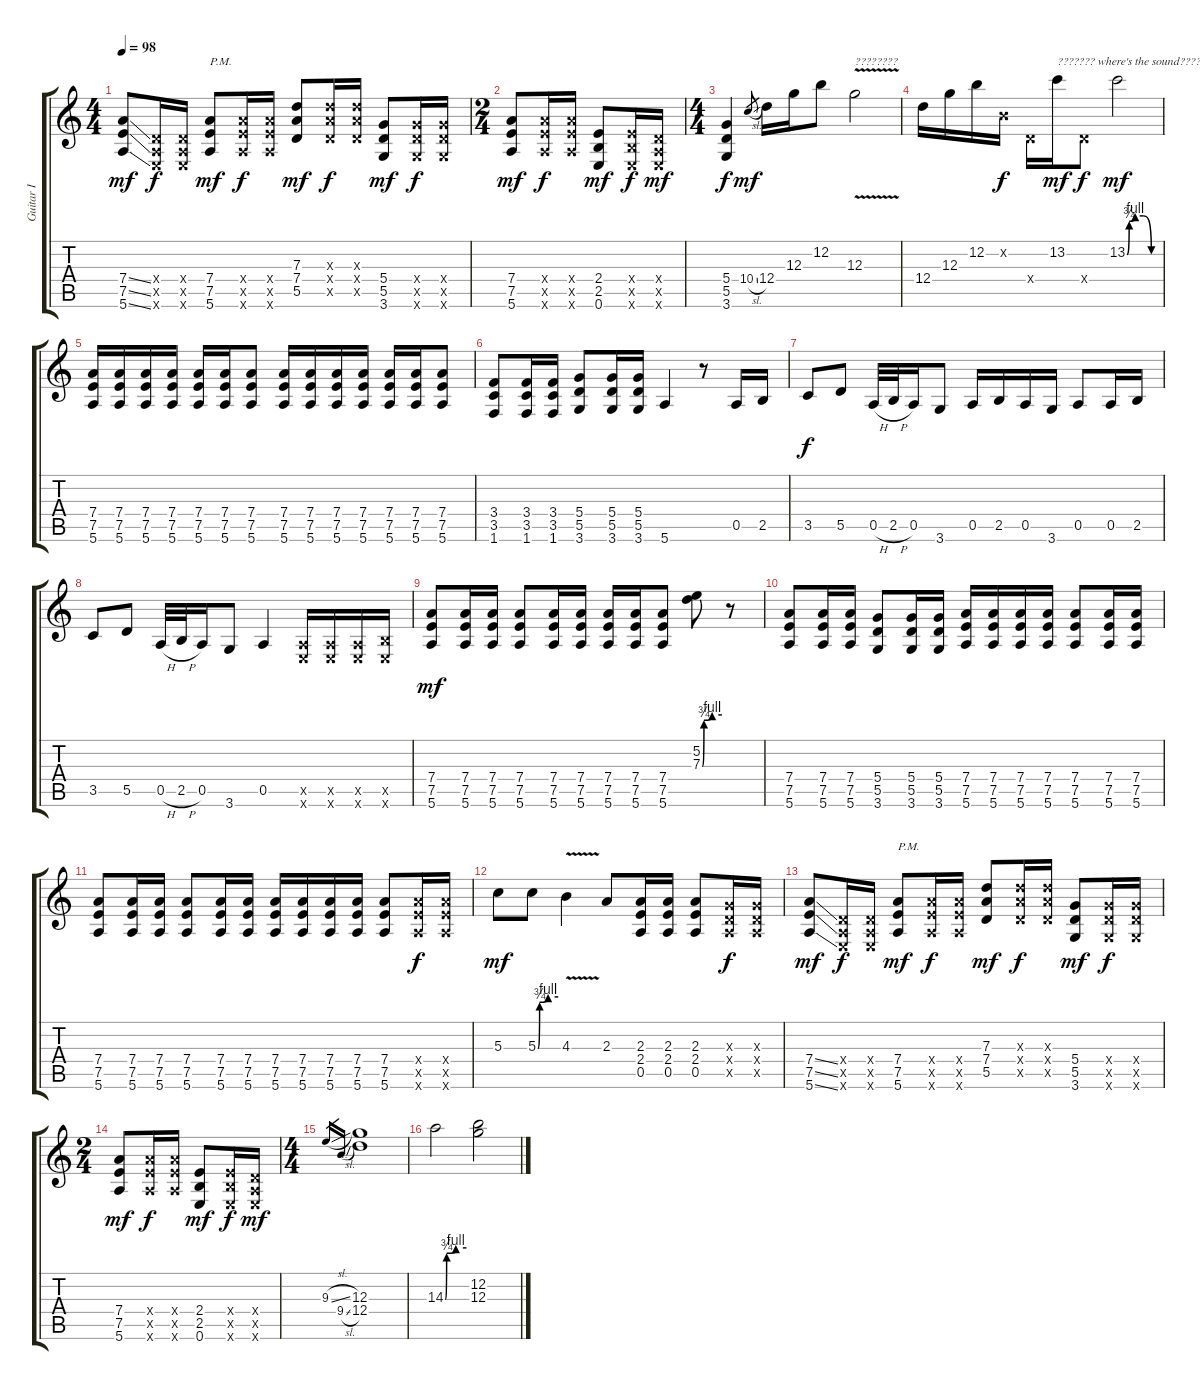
\track ("Guitar I" "Guitar I") {instrument overdrivenguitar}
\staff {score tabs}
\tuning (E4 B3 G3 D3 A2 E2) {hide}
\ts (4 4)
\tempo 98
\clef g2
\ks c
(7.4{ss} 7.5{ss} 5.6{ss}).8{dy mf} (0.4{x} 0.5{x} 0.6{x}).16{dy f} (0.4{x} 0.5{x} 0.6{x}).16 (7.4 7.5 5.6).8{txt "P.M." dy mf} (7.4{x} 7.5{x} 5.6{x}).16{dy f} (7.4{x} 7.5{x} 5.6{x}).16 (7.3 7.4 5.5).8{dy mf} (7.3{x} 7.4{x} 5.5{x}).16{dy f} (7.3{x} 7.4{x} 5.5{x}).16 (5.4 5.5 3.6).8{dy mf} (5.4{x} 5.5{x} 3.6{x}).16{dy f} (5.4{x} 5.5{x} 3.6{x}).16 |
\ts (2 4)
(7.4 7.5 5.6).8{dy mf} (7.4{x} 7.5{x} 5.6{x}).16{dy f} (7.4{x} 7.5{x} 5.6{x}).16 (2.4 2.5 0.6).8{dy mf} (2.4{x} 2.5{x} 0.6{x}).16{dy f} (0.4{x} 0.5{x} 0.6{x}).16{dy mf} |
\ts (4 4)
(5.4 5.5 3.6).4{dy f} 10.4{sl}.8{gr dy mf} 12.4.16 12.3.16 12.2.8 12.3{v}.2{txt "????????"} |
12.4.16 12.3.16 12.2.16 0.2{x}.16{dy f} 0.4{x}.16 13.2.16{txt "??????? where's the sound????" dy mf} 0.4{x}.8{dy f} 13.2{be (custom 0 0 4 3 15 4 30 4 45 0 60 0)}.2{dy mf} |
(7.4 7.5 5.6).16 (7.4 7.5 5.6).16 (7.4 7.5 5.6).16 (7.4 7.5 5.6).16 (7.4 7.5 5.6).16 (7.4 7.5 5.6).16 (7.4 7.5 5.6).8 (7.4 7.5 5.6).16 (7.4 7.5 5.6).16 (7.4 7.5 5.6).16 (7.4 7.5 5.6).16 (7.4 7.5 5.6).16 (7.4 7.5 5.6).16 (7.4 7.5 5.6).8 |
(3.4 3.5 1.6).8 (3.4 3.5 1.6).16 (3.4 3.5 1.6).16 (5.4 5.5 3.6).8 (5.4 5.5 3.6).16 (5.4 5.5 3.6).16 5.6.4 r.8 0.5.16 2.5.16 |
3.5.8{dy f} 5.5.8 0.5{h}.32 2.5{h}.32 0.5.16 3.6.8 0.5.16 2.5.16 0.5.16 3.6.16 0.5.8 0.5.16 2.5.16 |
3.5.8 5.5.8 0.5{h}.32 2.5{h}.32 0.5.16 3.6.8 0.5.4 (0.5{x} 0.6{x}).16 (0.5{x} 0.6{x}).16 (0.5{x} 0.6{x}).16 (2.5{x} 0.6{x}).16 |
(7.4 7.5 5.6).8{dy mf} (7.4 7.5 5.6).16 (7.4 7.5 5.6).16 (7.4 7.5 5.6).8 (7.4 7.5 5.6).16 (7.4 7.5 5.6).16 (7.4 7.5 5.6).16 (7.4 7.5 5.6).16 (7.4 7.5 5.6).8 (5.2 7.3{be (custom 0 0 5 3 30 4 60 4)}).8 r.8 |
(7.4 7.5 5.6).8 (7.4 7.5 5.6).16 (7.4 7.5 5.6).16 (5.4 5.5 3.6).8 (5.4 5.5 3.6).16 (5.4 5.5 3.6).16 (7.4 7.5 5.6).16 (7.4 7.5 5.6).16 (7.4 7.5 5.6).16 (7.4 7.5 5.6).16 (7.4 7.5 5.6).8 (7.4 7.5 5.6).16 (7.4 7.5 5.6).16 |
(7.4 7.5 5.6).8 (7.4 7.5 5.6).16 (7.4 7.5 5.6).16 (7.4 7.5 5.6).8 (7.4 7.5 5.6).16 (7.4 7.5 5.6).16 (7.4 7.5 5.6).16 (7.4 7.5 5.6).16 (7.4 7.5 5.6).16 (7.4 7.5 5.6).16 (7.4 7.5 5.6).8 (7.4{x} 7.5{x} 5.6{x}).16{dy f} (7.4{x} 7.5{x} 5.6{x}).16 |
5.3.8{dy mf} 5.3{be (custom 0 0 5 3 30 4 60 4)}.8 4.3{v}.4 2.3.8 (2.3 2.4 0.5).16 (2.3 2.4 0.5).16 (2.3 2.4 0.5).8 (0.3{x} 0.4{x} 0.5{x}).16{dy f} (0.3{x} 0.4{x} 0.5{x}).16 |
(7.4{ss} 7.5{ss} 5.6{ss}).8{dy mf} (0.4{x} 0.5{x} 0.6{x}).16{dy f} (0.4{x} 0.5{x} 0.6{x}).16 (7.4 7.5 5.6).8{txt "P.M." dy mf} (7.4{x} 7.5{x} 5.6{x}).16{dy f} (7.4{x} 7.5{x} 5.6{x}).16 (7.3 7.4 5.5).8{dy mf} (7.3{x} 7.4{x} 5.5{x}).16{dy f} (7.3{x} 7.4{x} 5.5{x}).16 (5.4 5.5 3.6).8{dy mf} (5.4{x} 5.5{x} 3.6{x}).16{dy f} (5.4{x} 5.5{x} 3.6{x}).16 |
\ts (2 4)
(7.4 7.5 5.6).8{dy mf} (7.4{x} 7.5{x} 5.6{x}).16{dy f} (7.4{x} 7.5{x} 5.6{x}).16 (2.4 2.5 0.6).8{dy mf} (2.4{x} 2.5{x} 0.6{x}).16{dy f} (0.4{x} 0.5{x} 0.6{x}).16{dy mf} |
\ts (4 4)
9.3{sl}.16{gr} 9.4{sl}.16{gr} (12.3 12.4).1 |
14.3{be (custom 0 0 4 3 30 4 60 4)}.2 (12.2 12.3).2
